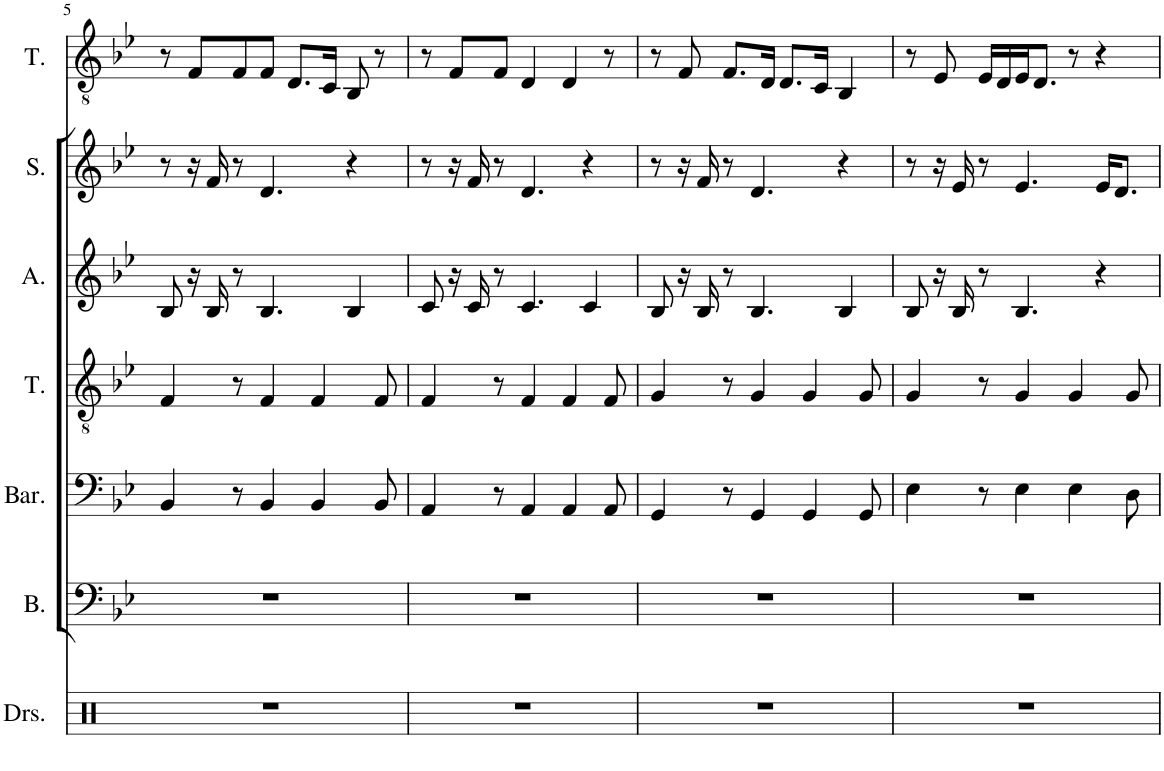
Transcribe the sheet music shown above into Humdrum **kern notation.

**kern	**kern	**kern	**kern	**kern	**kern	**kern
*part7	*part6	*part5	*part4	*part3	*part2	*part1
*staff7	*staff6	*staff5	*staff4	*staff3	*staff2	*staff1
*I"Drumset	*I"Bass	*I"Baritone	*I"Tenor	*I"Alto	*I"Soprano	*I"Tenor
*I'Drs.	*I'B.	*I'Bar.	*I'T.	*I'A.	*I'S.	*I'T.
!!LO:PB:g=z
*clefX	*clefF4	*clefF4	*clefGv2	*clefG2	*clefG2	*clefGv2
*k[]	*k[b-e-]	*k[b-e-]	*k[b-e-]	*k[b-e-]	*k[b-e-]	*k[b-e-]
*M4/4	*M4/4	*M4/4	*M4/4	*M4/4	*M4/4	*M4/4
=5	=5	=5	=5	=5	=5	=5
1r	1r	4BB-/	4F/	8B-/	8r	8r
.	.	.	.	16r	16r	8F/L
.	.	.	.	16B-/	16f/	.
.	.	8r	8r	8r	8r	8F/
.	.	4BB-/	4F/	4.B-/	4.d/	8F/J
.	.	.	.	.	.	8.D/L
.	.	4BB-/	4F/	.	.	.
.	.	.	.	.	.	16C/Jk
.	.	.	.	4B-/	4r	8BB-/
.	.	8BB-/	8F/	.	.	8r
=6	=6	=6	=6	=6	=6	=6
1r	1r	4AA/	4F/	8c/	8r	8r
.	.	.	.	16r	16r	8F/L
.	.	.	.	16c/	16f/	.
.	.	8r	8r	8r	8r	8F/J
.	.	4AA/	4F/	4.c/	4.d/	4D/
.	.	4AA/	4F/	.	.	4D/
.	.	.	.	4c/	4r	.
.	.	8AA/	8F/	.	.	8r
=7	=7	=7	=7	=7	=7	=7
1r	1r	4GG/	4G/	8B-/	8r	8r
.	.	.	.	16r	16r	8F/
.	.	.	.	16B-/	16f/	.
.	.	8r	8r	8r	8r	8.F/L
.	.	4GG/	4G/	4.B-/	4.d/	.
.	.	.	.	.	.	16D/Jk
.	.	.	.	.	.	8.D/L
.	.	4GG/	4G/	.	.	.
.	.	.	.	.	.	16C/Jk
.	.	.	.	4B-/	4r	4BB-/
.	.	8GG/	8G/	.	.	.
=8	=8	=8	=8	=8	=8	=8
1r	1r	4E-\	4G/	8B-/	8r	8r
.	.	.	.	16r	16r	8E-/
.	.	.	.	16B-/	16e-/	.
.	.	8r	8r	8r	8r	16E-/LL
.	.	.	.	.	.	16D/
.	.	4E-\	4G/	4.B-/	4.e-/	16E-/J
.	.	.	.	.	.	8.D/J
.	.	4E-\	4G/	.	.	8r
.	.	.	.	4r	16e-/KL	4r
.	.	.	.	.	8.d/J	.
.	.	8D\	8G/	.	.	.
=	=	=	=	=	=	=
*-	*-	*-	*-	*-	*-	*-
